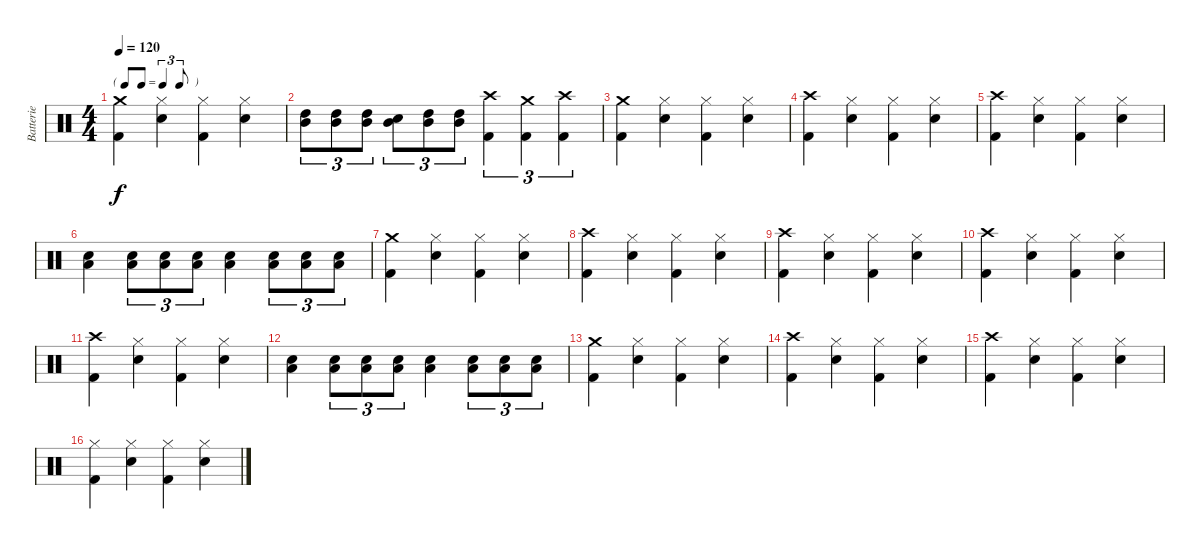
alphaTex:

\track ("Batterie" "Batterie") {instrument percussion}
\staff {score}
\articulation defaults
\ts (4 4)
\tf triplet8th
\tempo 120
\clef neutral
\ks c
("Crash medium (hit)" "Kick (hit) 2").4{dy f} ("Hi-Hat (closed)" "Snare (hit) 2").4 ("Hi-Hat (closed)" "Kick (hit) 2").4 ("Hi-Hat (closed)" "Snare (hit) 2").4 |
("High Tom (hit)" "Mid Tom (hit)").8{tu (3 2)} ("High Tom (hit)" "Mid Tom (hit)").8{tu (3 2)} ("High Tom (hit)" "Mid Tom (hit)").8{tu (3 2)} ("Snare (hit) 2" "Mid Tom (hit)").8{tu (3 2)} ("High Tom (hit)" "Mid Tom (hit)").8{tu (3 2)} ("High Tom (hit)" "Mid Tom (hit)").8{tu (3 2)} ("Crash high (hit)" "Kick (hit) 2").4{tu (3 2)} ("Crash medium (hit)" "Kick (hit) 2").4{tu (3 2)} ("Crash high (hit)" "Kick (hit) 2").4{tu (3 2)} |
("Crash medium (hit)" "Kick (hit) 2").4 ("Hi-Hat (closed)" "Snare (hit) 2").4 ("Hi-Hat (closed)" "Kick (hit) 2").4 ("Hi-Hat (closed)" "Snare (hit) 2").4 |
("Crash high (hit)" "Kick (hit) 2").4 ("Hi-Hat (closed)" "Snare (hit) 2").4 ("Hi-Hat (closed)" "Kick (hit) 2").4 ("Hi-Hat (closed)" "Snare (hit) 2").4 |
("Crash high (hit)" "Kick (hit) 2").4 ("Hi-Hat (closed)" "Snare (hit) 2").4 ("Hi-Hat (closed)" "Kick (hit) 2").4 ("Hi-Hat (closed)" "Snare (hit) 2").4 |
("Snare (hit) 2" "Low Tom (hit)").4 ("Snare (hit) 2" "Low Tom (hit)").8{tu (3 2)} ("Snare (hit) 2" "Low Tom (hit)").8{tu (3 2)} ("Snare (hit) 2" "Low Tom (hit)").8{tu (3 2)} ("Snare (hit) 2" "Low Tom (hit)").4 ("Snare (hit) 2" "Low Tom (hit)").8{tu (3 2)} ("Snare (hit) 2" "Low Tom (hit)").8{tu (3 2)} ("Snare (hit) 2" "Low Tom (hit)").8{tu (3 2)} |
("Crash medium (hit)" "Kick (hit) 2").4 ("Hi-Hat (closed)" "Snare (hit) 2").4 ("Hi-Hat (closed)" "Kick (hit) 2").4 ("Hi-Hat (closed)" "Snare (hit) 2").4 |
("Crash high (hit)" "Kick (hit) 2").4 ("Hi-Hat (closed)" "Snare (hit) 2").4 ("Hi-Hat (closed)" "Kick (hit) 2").4 ("Hi-Hat (closed)" "Snare (hit) 2").4 |
("Crash high (hit)" "Kick (hit) 2").4 ("Hi-Hat (closed)" "Snare (hit) 2").4 ("Hi-Hat (closed)" "Kick (hit) 2").4 ("Hi-Hat (closed)" "Snare (hit) 2").4 |
("Crash high (hit)" "Kick (hit) 2").4 ("Hi-Hat (closed)" "Snare (hit) 2").4 ("Hi-Hat (closed)" "Kick (hit) 2").4 ("Hi-Hat (closed)" "Snare (hit) 2").4 |
("Crash high (hit)" "Kick (hit) 2").4 ("Hi-Hat (closed)" "Snare (hit) 2").4 ("Hi-Hat (closed)" "Kick (hit) 2").4 ("Hi-Hat (closed)" "Snare (hit) 2").4 |
("Snare (hit) 2" "Low Tom (hit)").4 ("Snare (hit) 2" "Low Tom (hit)").8{tu (3 2)} ("Snare (hit) 2" "Low Tom (hit)").8{tu (3 2)} ("Snare (hit) 2" "Low Tom (hit)").8{tu (3 2)} ("Snare (hit) 2" "Low Tom (hit)").4 ("Snare (hit) 2" "Low Tom (hit)").8{tu (3 2)} ("Snare (hit) 2" "Low Tom (hit)").8{tu (3 2)} ("Snare (hit) 2" "Low Tom (hit)").8{tu (3 2)} |
("Crash medium (hit)" "Kick (hit) 2").4 ("Hi-Hat (closed)" "Snare (hit) 2").4 ("Hi-Hat (closed)" "Kick (hit) 2").4 ("Hi-Hat (closed)" "Snare (hit) 2").4 |
("Crash high (hit)" "Kick (hit) 2").4 ("Hi-Hat (closed)" "Snare (hit) 2").4 ("Hi-Hat (closed)" "Kick (hit) 2").4 ("Hi-Hat (closed)" "Snare (hit) 2").4 |
("Crash high (hit)" "Kick (hit) 2").4 ("Hi-Hat (closed)" "Snare (hit) 2").4 ("Hi-Hat (closed)" "Kick (hit) 2").4 ("Hi-Hat (closed)" "Snare (hit) 2").4 |
("Hi-Hat (closed)" "Kick (hit) 2").4 ("Hi-Hat (closed)" "Snare (hit) 2").4 ("Hi-Hat (closed)" "Kick (hit) 2").4 ("Hi-Hat (closed)" "Snare (hit) 2").4
